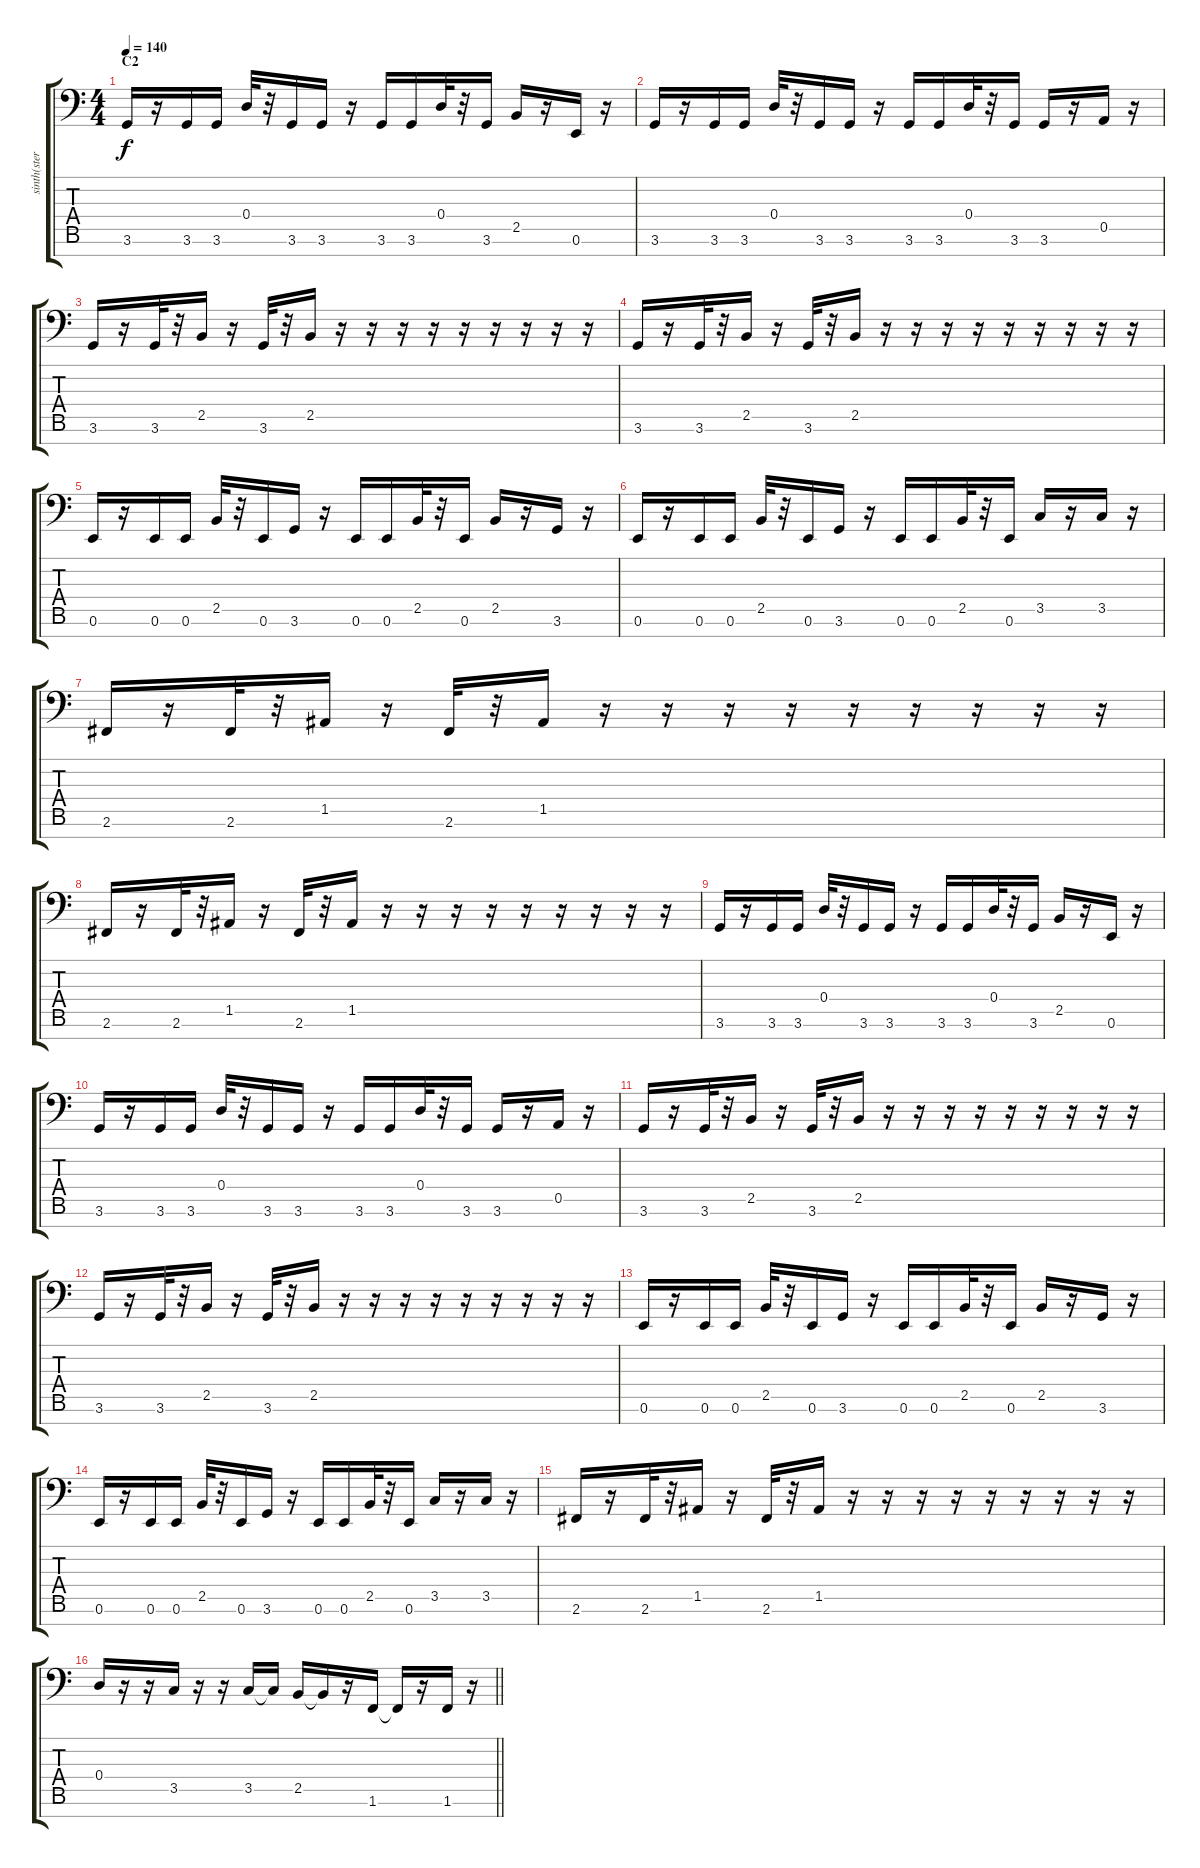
\track ("sinth(stereo L)" "sinth(ster") {instrument lead1square}
\staff {score tabs}
\tuning (E4 B3 G3 D3 A2 E2 C-1) {hide}
\ts (4 4)
\section ("" "C2")
\tempo 140
\clef f4
\ks c
3.6.16{dy f} r.16 3.6.16 3.6.16 0.4.32 r.32 3.6.16 3.6.16 r.16 3.6.16 3.6.16 0.4.32 r.32 3.6.16 2.5.16 r.16 0.6.16 r.16 |
3.6.16 r.16 3.6.16 3.6.16 0.4.32 r.32 3.6.16 3.6.16 r.16 3.6.16 3.6.16 0.4.32 r.32 3.6.16 3.6.16 r.16 0.5.16 r.16 |
3.6.16 r.16 3.6.32 r.32 2.5.16 r.16 3.6.32 r.32 2.5.16 r.16 r.16 r.16 r.16 r.16 r.16 r.16 r.16 r.16 |
3.6.16 r.16 3.6.32 r.32 2.5.16 r.16 3.6.32 r.32 2.5.16 r.16 r.16 r.16 r.16 r.16 r.16 r.16 r.16 r.16 |
0.6.16 r.16 0.6.16 0.6.16 2.5.32 r.32 0.6.16 3.6.16 r.16 0.6.16 0.6.16 2.5.32 r.32 0.6.16 2.5.16 r.16 3.6.16 r.16 |
0.6.16 r.16 0.6.16 0.6.16 2.5.32 r.32 0.6.16 3.6.16 r.16 0.6.16 0.6.16 2.5.32 r.32 0.6.16 3.5.16 r.16 3.5.16 r.16 |
2.6.16 r.16 2.6.32 r.32 1.5.16 r.16 2.6.32 r.32 1.5.16 r.16 r.16 r.16 r.16 r.16 r.16 r.16 r.16 r.16 |
2.6.16 r.16 2.6.32 r.32 1.5.16 r.16 2.6.32 r.32 1.5.16 r.16 r.16 r.16 r.16 r.16 r.16 r.16 r.16 r.16 |
3.6.16 r.16 3.6.16 3.6.16 0.4.32 r.32 3.6.16 3.6.16 r.16 3.6.16 3.6.16 0.4.32 r.32 3.6.16 2.5.16 r.16 0.6.16 r.16 |
3.6.16 r.16 3.6.16 3.6.16 0.4.32 r.32 3.6.16 3.6.16 r.16 3.6.16 3.6.16 0.4.32 r.32 3.6.16 3.6.16 r.16 0.5.16 r.16 |
3.6.16 r.16 3.6.32 r.32 2.5.16 r.16 3.6.32 r.32 2.5.16 r.16 r.16 r.16 r.16 r.16 r.16 r.16 r.16 r.16 |
3.6.16 r.16 3.6.32 r.32 2.5.16 r.16 3.6.32 r.32 2.5.16 r.16 r.16 r.16 r.16 r.16 r.16 r.16 r.16 r.16 |
0.6.16 r.16 0.6.16 0.6.16 2.5.32 r.32 0.6.16 3.6.16 r.16 0.6.16 0.6.16 2.5.32 r.32 0.6.16 2.5.16 r.16 3.6.16 r.16 |
0.6.16 r.16 0.6.16 0.6.16 2.5.32 r.32 0.6.16 3.6.16 r.16 0.6.16 0.6.16 2.5.32 r.32 0.6.16 3.5.16 r.16 3.5.16 r.16 |
2.6.16 r.16 2.6.32 r.32 1.5.16 r.16 2.6.32 r.32 1.5.16 r.16 r.16 r.16 r.16 r.16 r.16 r.16 r.16 r.16 |
\barLineRight lightlight
0.4.16 r.16 r.16 3.5.16 r.16 r.16 3.5.16 3.5{t}.16 2.5.16 2.5{t}.16 r.16 1.6.16 1.6{t}.16 r.16 1.6.16 r.16
